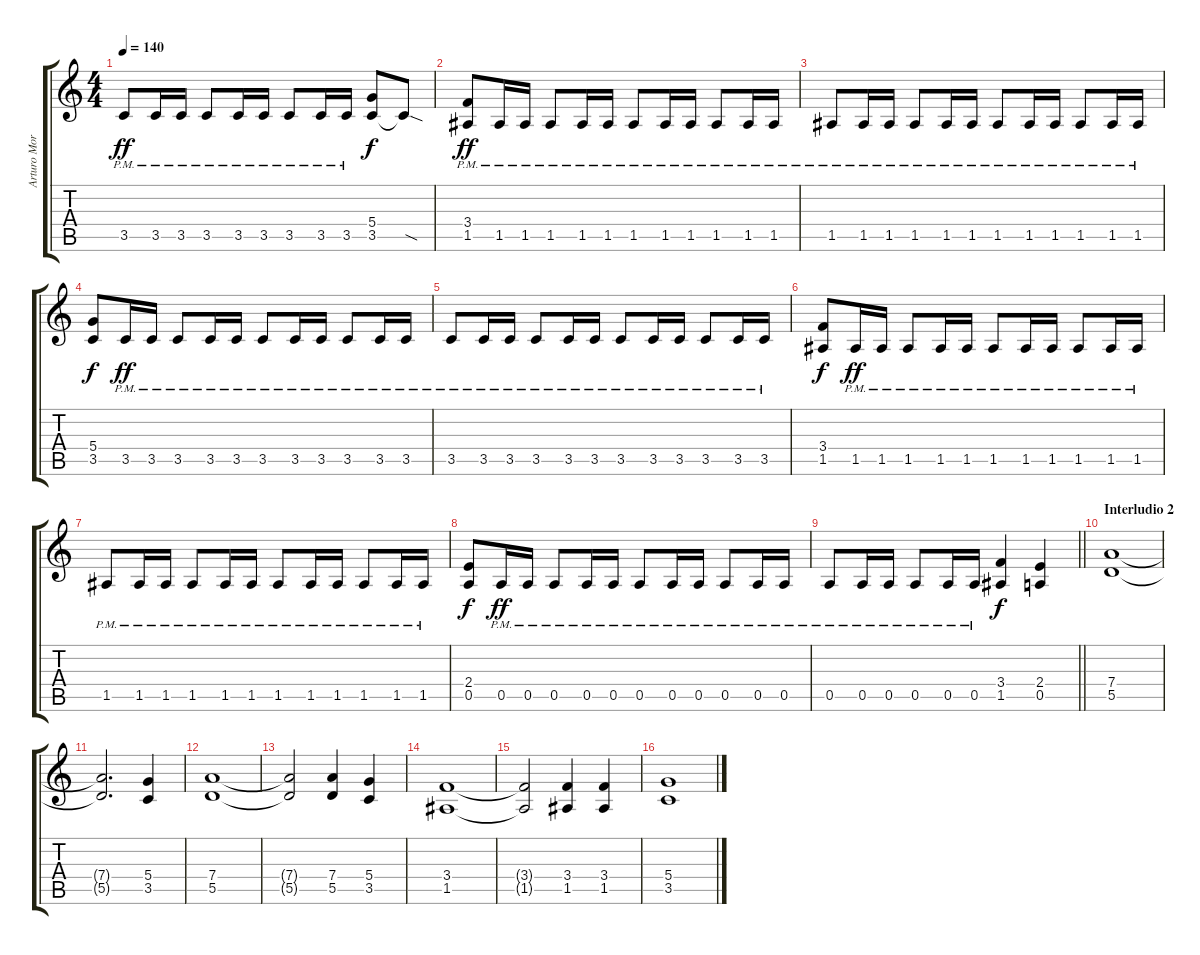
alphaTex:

\track ("Arturo Morras" "Arturo Mor") {instrument distortionguitar}
\staff {score tabs}
\tuning (E4 B3 G3 D3 A2 E2) {hide}
\ts (4 4)
\tempo 140
\clef g2
\ks c
3.5{pm}.8{dy ff} 3.5{pm}.16 3.5{pm}.16 3.5{pm}.8 3.5{pm}.16 3.5{pm}.16 3.5{pm}.8 3.5{pm}.16 3.5{pm}.16 (5.4 3.5).8{dy f} 3.5{sod t}.8 |
(3.4{pm} 1.5{pm}).8{dy ff} 1.5{pm}.16 1.5{pm}.16 1.5{pm}.8 1.5{pm}.16 1.5{pm}.16 1.5{pm}.8 1.5{pm}.16 1.5{pm}.16 1.5{pm}.8 1.5{pm}.16 1.5{pm}.16 |
1.5{pm}.8 1.5{pm}.16 1.5{pm}.16 1.5{pm}.8 1.5{pm}.16 1.5{pm}.16 1.5{pm}.8 1.5{pm}.16 1.5{pm}.16 1.5{pm}.8 1.5{pm}.16 1.5{pm}.16 |
(5.4 3.5).8{dy f} 3.5{pm}.16{dy ff} 3.5{pm}.16 3.5{pm}.8 3.5{pm}.16 3.5{pm}.16 3.5{pm}.8 3.5{pm}.16 3.5{pm}.16 3.5{pm}.8 3.5{pm}.16 3.5{pm}.16 |
3.5{pm}.8 3.5{pm}.16 3.5{pm}.16 3.5{pm}.8 3.5{pm}.16 3.5{pm}.16 3.5{pm}.8 3.5{pm}.16 3.5{pm}.16 3.5{pm}.8 3.5{pm}.16 3.5{pm}.16 |
(3.4 1.5).8{dy f} 1.5{pm}.16{dy ff} 1.5{pm}.16 1.5{pm}.8 1.5{pm}.16 1.5{pm}.16 1.5{pm}.8 1.5{pm}.16 1.5{pm}.16 1.5{pm}.8 1.5{pm}.16 1.5{pm}.16 |
1.5{pm}.8 1.5{pm}.16 1.5{pm}.16 1.5{pm}.8 1.5{pm}.16 1.5{pm}.16 1.5{pm}.8 1.5{pm}.16 1.5{pm}.16 1.5{pm}.8 1.5{pm}.16 1.5{pm}.16 |
(2.4 0.5).8{dy f} 0.5{pm}.16{dy ff} 0.5{pm}.16 0.5{pm}.8 0.5{pm}.16 0.5{pm}.16 0.5{pm}.8 0.5{pm}.16 0.5{pm}.16 0.5{pm}.8 0.5{pm}.16 0.5{pm}.16 |
\barLineRight lightlight
0.5{pm}.8 0.5{pm}.16 0.5{pm}.16 0.5{pm}.8 0.5{pm}.16 0.5{pm}.16 (3.4 1.5).4{dy f} (2.4 0.5).4 |
\section ("" "Interludio 2")
(7.4 5.5).1 |
(7.4{t} 5.5{t}).2{d} (5.4 3.5).4 |
(7.4 5.5).1 |
(7.4{t} 5.5{t}).2 (7.4 5.5).4 (5.4 3.5).4 |
(3.4 1.5).1 |
(3.4{t} 1.5{t}).2 (3.4 1.5).4 (3.4 1.5).4 |
(5.4 3.5).1
